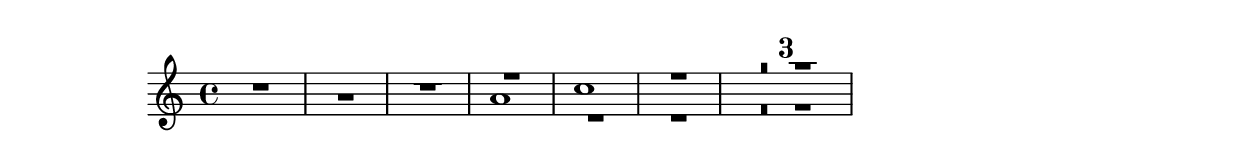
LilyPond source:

%% Do not edit this file; it is automatically
%% generated from LSR http://lsr.dsi.unimi.it
%% This file is in the public domain.
\version "2.12.2"

\header {
  lsrtags = "rhythms, tweaks-and-overrides"

%% Translation of GIT committish: fa19277d20f8ab0397c560eb0e7b814bd804ecec
 doctitlees = "Posicionar los silencios multicompás"
 texidoces = "
A diferencia de los silencios normales, no existe una instrucción
predefinida para modificar la posición predeterminada de un
símbolo de silencio multicompás sobre el pentagrama, adjuntándolo
a una nota, independientemente de cuál sea su forma.  Sin embargo,
en la música polifónica los silencios multicompás de las voces de
numeración par e impar están separados verticalmente.  La
colocación de los silencios multicompás se puede controlar como se
ve a continuación:

"

%% Translation of GIT committish: 0a868be38a775ecb1ef935b079000cebbc64de40
texidocde = "
Anders als bei normalen Pausen gibt es keinen direkten Befehl, um die
vertikale Position von Ganztaktpausen zu beeinflussen, indem man sie an
eine Tonhöhe anhängt.  In polyphoner Notation wird aber dennoch die
Position der Pausen von geraden und ungeraden Stimmen voneinander
unterschieden.  Die Position von Ganztaktpausen kann wie folgt verändert
werden:
 "
  doctitlede = "Positionierung von Ganztaktpausen"



%% Translation of GIT committish: 4da4307e396243a5a3bc33a0c2753acac92cb685
  texidocfr = "
Si l'on peut positionner verticalement un silence simple en le
rattachant à une note, il n'en va pas de même pour un silence
multi-mesures.  Néanmoins, et uniquement dans le cadre de musique
polyphonique, les silences multi-mesures sont positionnés différemment
selon qu'ils appartiennent à une voix au numéro pair ou impair.  Le
positionnement des silences multi-mesures peut se contrôler ainsi :
"
  doctitlefr = "Positionnement des silences multi-mesures"

  texidoc = "
Unlike ordinary rests, there is no predefined command to change the
staff position of a multi-measure rest symbol of either form by
attaching it to a note.  However, in polyphonic music multi-measure
rests in odd-numbered and even-numbered voices are vertically
separated. The positioning of multi-measure rests can be controlled as
follows:

"
  doctitle = "Positioning multi-measure rests"
} % begin verbatim

\relative c'' {
  % MMR - Multi-Measure Rest
  % MMRs by default are set under the fourth line
  R1
  % They can be moved with an override
  \override MultiMeasureRest #'staff-position = #-2
  R1
  % A value of 0 is the default position;
  % the following trick moves the rest to the center line
  \override MultiMeasureRest #'staff-position = #-0.01
  R1
  % MMRs in odd-numbered voices are under the top line
  << { R1 } \\ { a1 } >>
  % MMRs in even-numbered voices are under the bottom line
  << { c1 } \\ { R1 } >>
  % They remain separated even in empty measures
  << { R1 } \\ { R1 } >>
  % This brings them together even though there are two voices
  \compressFullBarRests
  <<
    \revert MultiMeasureRest #'staff-position
    { R1*3 }
    \\
    \revert MultiMeasureRest #'staff-position
    { R1*3 }
  >>
}
